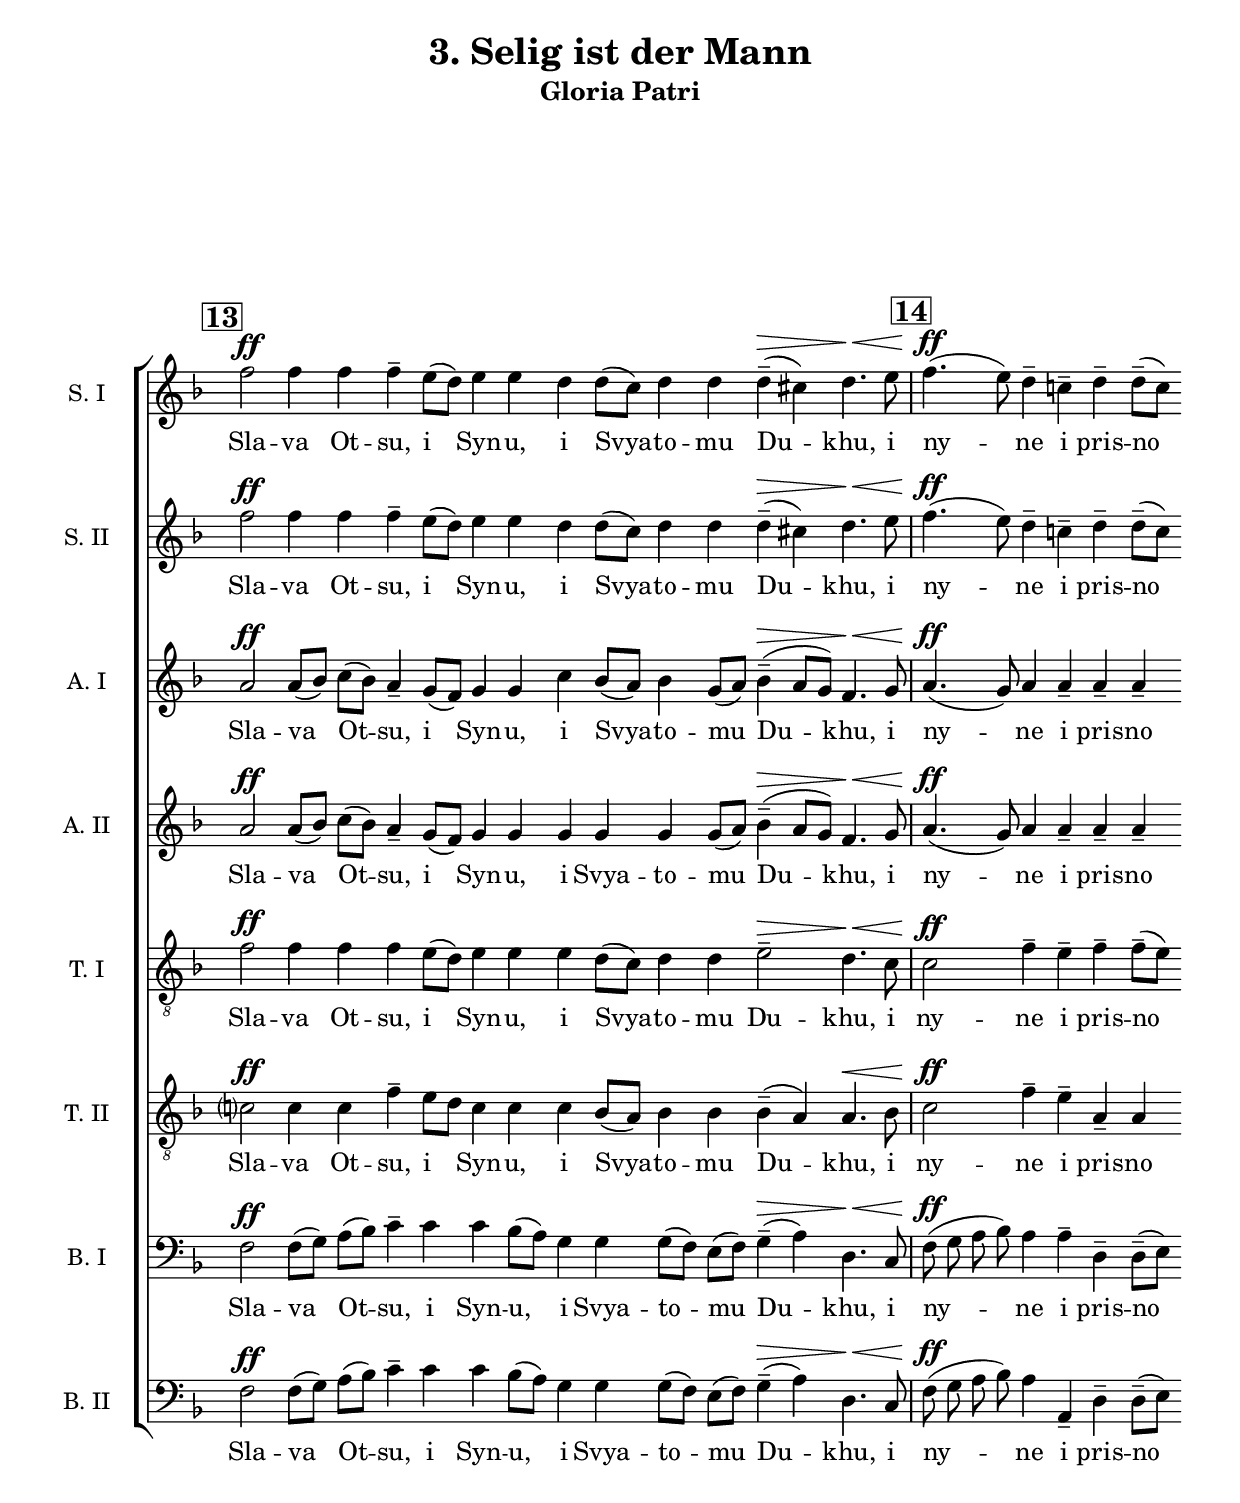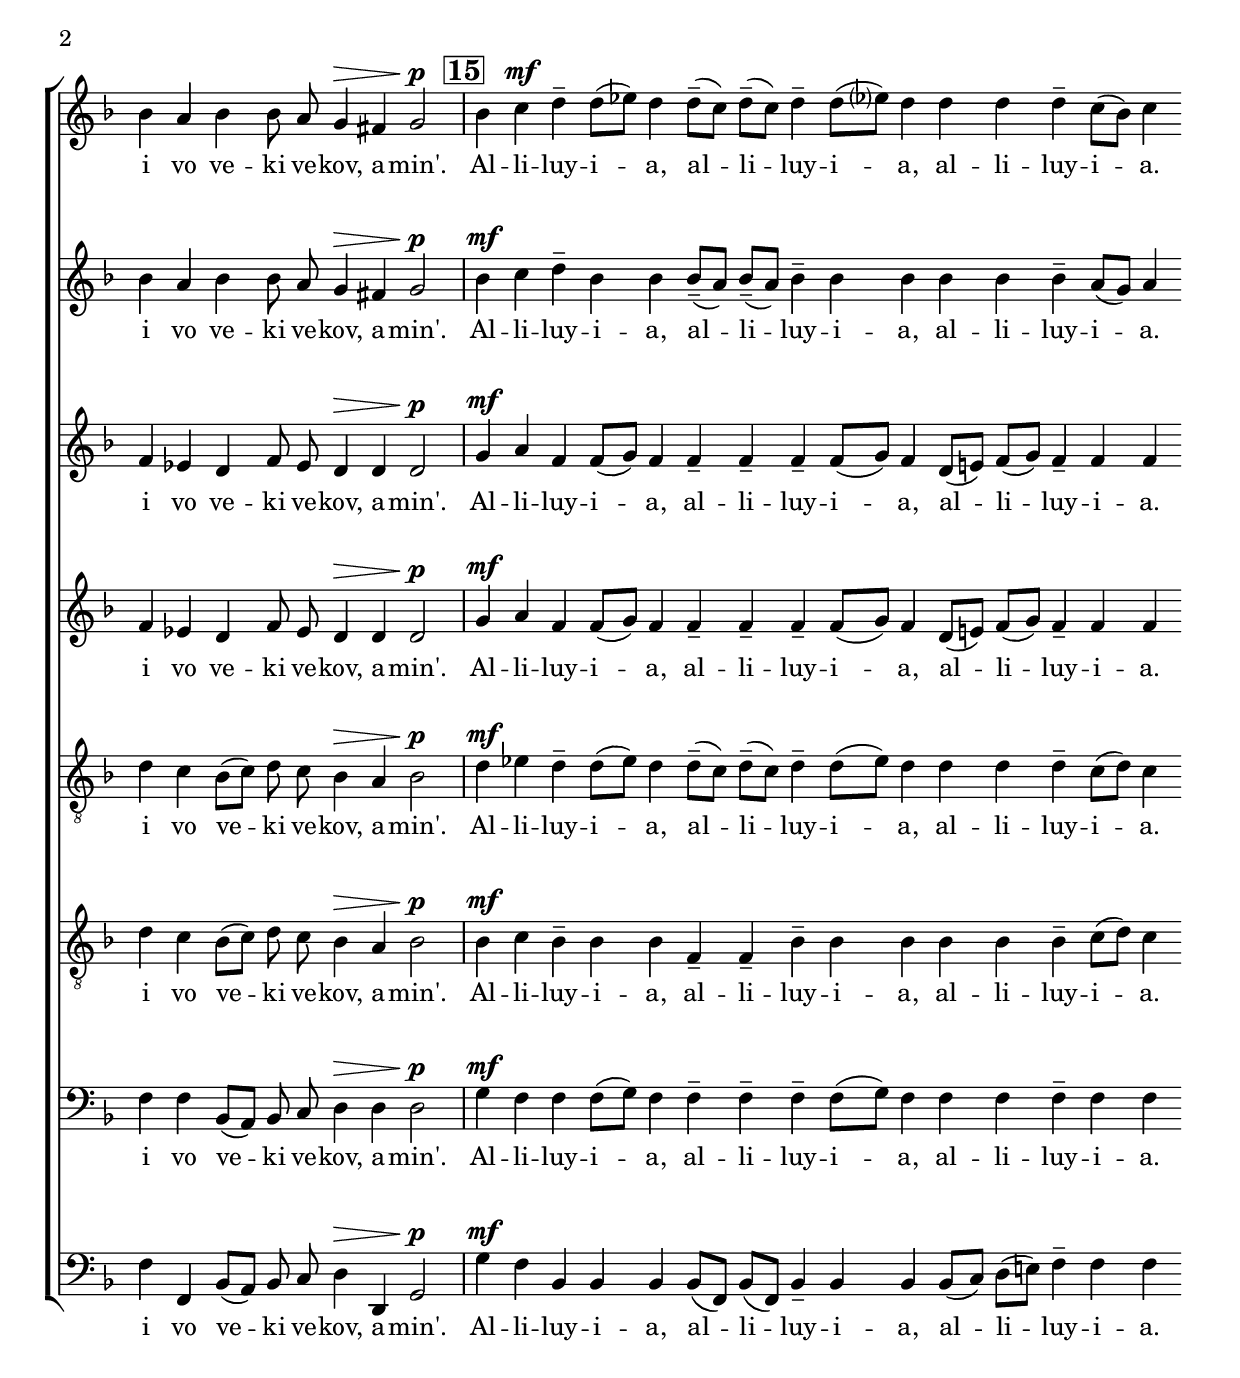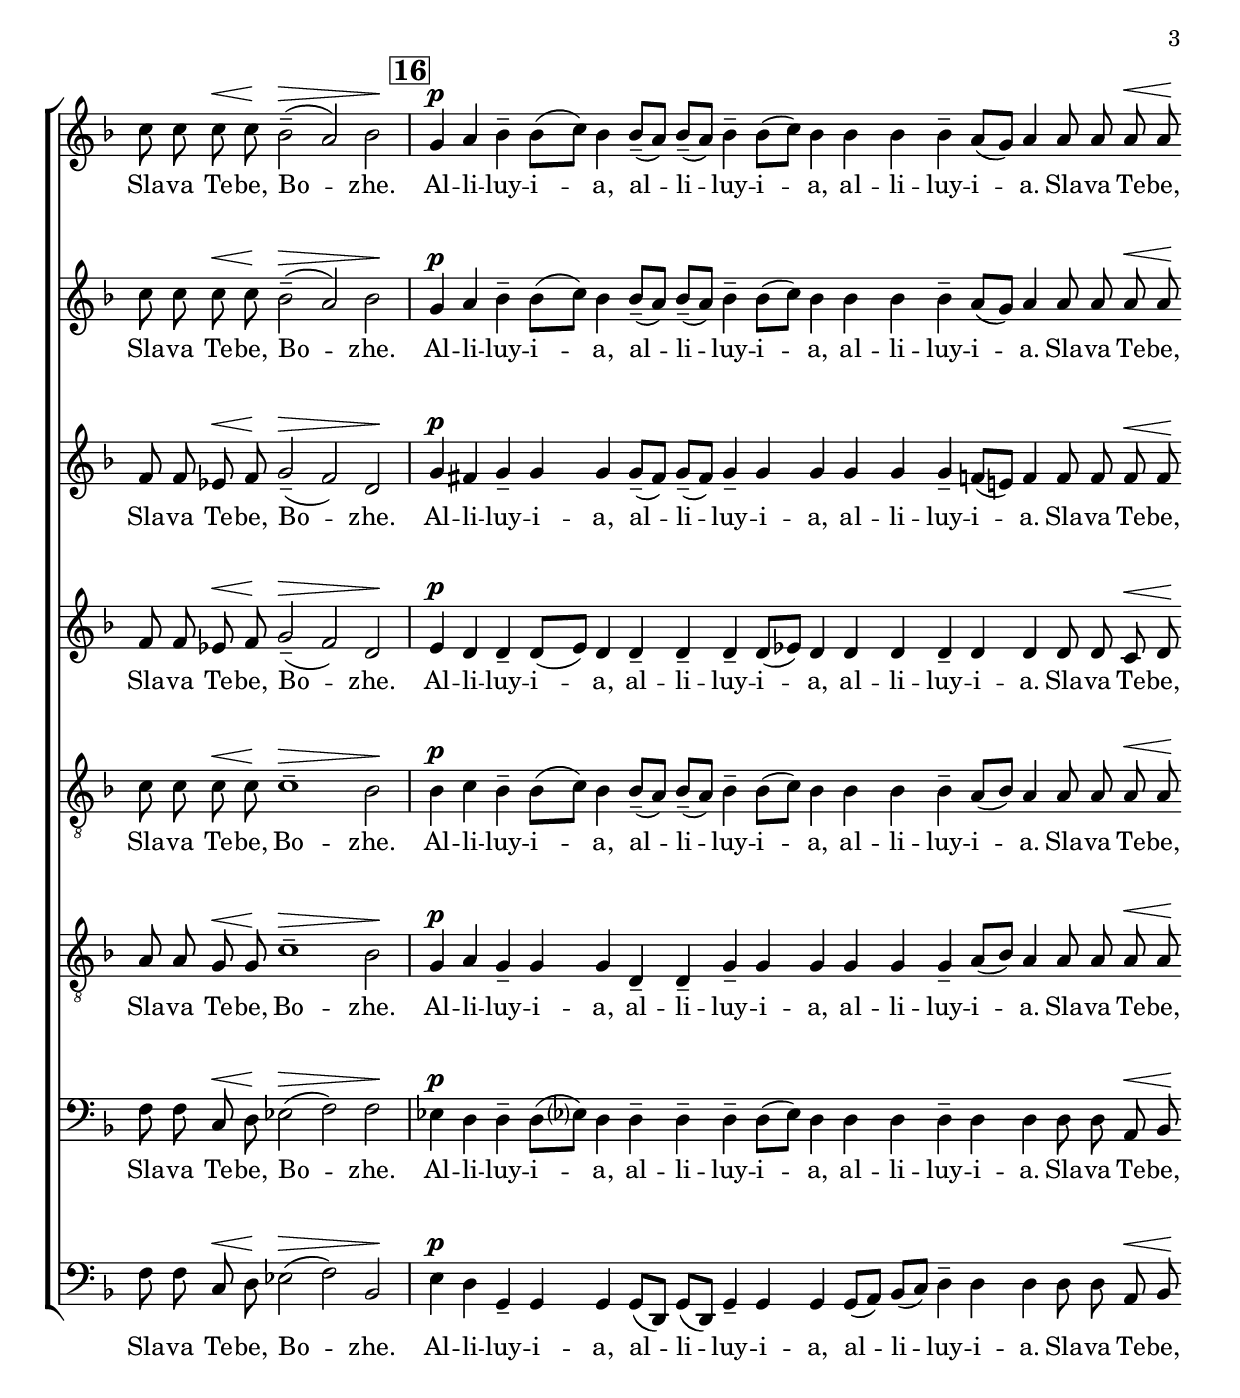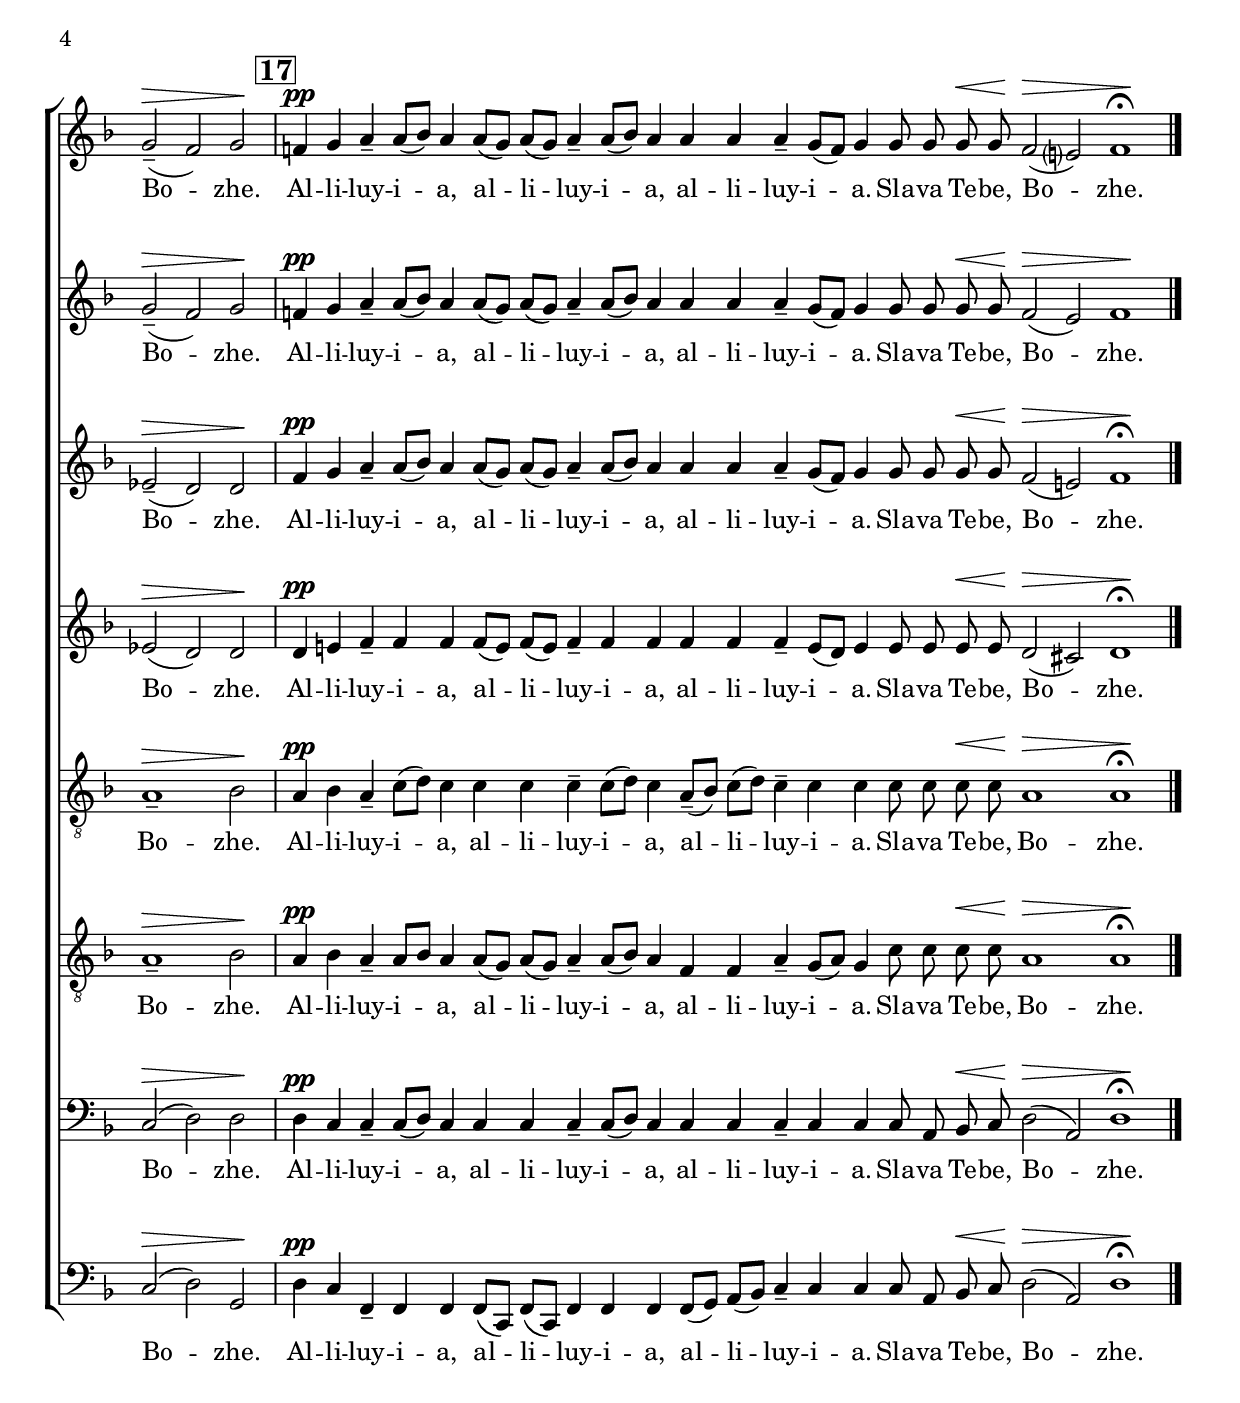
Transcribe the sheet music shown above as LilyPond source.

\version "2.16.2"

#(ly:set-option 'midi-extension "mid")

\header {
  title = "3. Selig ist der Mann"
  subtitle = "Gloria Patri"
  % Remove default LilyPond tagline
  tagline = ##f
}

obreak = { \break }

\paper {
  #(set-paper-size "a4")
}

global = {
  \key f \major
  \numericTimeSignature
  \compressFullBarRests
  \dynamicUp
  \autoBeamOff
  \cadenzaOn
  \accidentalStyle "modern-voice-cautionary"
  \override Score.TimeSignature #'stencil = ##f
  \set Score.markFormatter = #format-mark-box-numbers
}

obreak = {}

\include "articulate.ly"

sopranoOneVoiceG = \relative c'' {
  %page 5
  \mark #13
  \time 5/4  f2 \! \ff f4 f f -- \bar ""

  %page 6
  \time 3/4 e8 ( [ d ) ] e4 e \bar ""
  \time 4/4  d4 d8 [( c ]) d4 d \bar ""
  \time 4/4  d4 \> ( -- cis ) d4. \< e8 \bar "|" \mark #14
  \time 6/4  f4.( \ff  e8)  d4 -- c! -- d -- d8 ( -- [ c ) ] | % 5
  \time 3/4  bes4 a bes \bar ""
  \time 5/4  bes8 a  g4 \> fis g2  \p \bar "|" \mark #15
}

sopranoOneVerseG = \lyricmode {
  Sla -- va Ot -- "su,"
  i Syn -- "u," i Svya -- to --  mu
  Du -- "khu," i ny -- ne i pris -- no
  i vo ve -- ki ve -- "kov," a -- "min'."
}

sopranoOneVoiceH = \relative c'' {
  %page 6
  \mark #15
  \time 5/4  bes4 c4 \mf d -- d8 ( [ es ) ] d4 \bar ""
  \time 5/4  d8 [ ( -- c )] d ([ -- c )] d4 -- d8 ( [ es? ) ] d4 \bar ""
  \time 5/4  d4 d d -- c8 [( bes ]) c4 \bar ""
  \time 4/8  c8 c c \< c \bar ""
  \time 3/2   bes2  \> ( -- a ) bes \! \bar "|" \mark #16
}

sopranoOneVerseH = \lyricmode {
  Al -- li -- luy -- i -- "a,"
  al -- li -- luy -- i -- "a,"
  al -- li -- luy -- i -- "a."

  Sla -- va Te -- "be," Bo -- "zhe."
}

sopranoOneVoiceJ = \relative c'' {
  %page 7
  \mark #16
  \time 5/4  g4 \p a bes -- bes8 [( c ]) bes4 \bar ""
  \time 5/4  bes8 -- [( a ]) bes ( -- [ a ]) bes4 -- bes8 [( c ]) bes4 \bar ""
  \time 5/4  bes4 bes bes -- a8 [( g ) ] a4 \bar ""
  \time 4/8  a8 a a \< a \bar ""
  \time 3/2  g2 \> ( -- fis) g \! \bar "|" \mark #17
}

sopranoOneVerseJ = \lyricmode {
  Al -- li -- luy -- i -- "a,"
  al -- li -- luy -- i -- "a,"
  al -- li -- luy -- i -- "a."

  Sla -- va Te -- "be," Bo -- "zhe."

}


sopranoOneVoiceK = \relative c' {
  %page 7
  \mark #17
  \time 5/4   f!4 \pp g a -- a8 [( bes ]) a4 \bar ""
  \time 5/4  a8 [( g ]) a [( g ]) a4 -- a8 [( bes ]) a4\bar ""
  \time 5/4  a4 a a -- g8 [( f ]) g4 \bar ""
  \time 4/8  g8 g g \< g \bar ""
  \time 8/4  f2 \> ( e ) f1 \! \fermata\bar "|."
}

sopranoOneVerseK = \lyricmode {
  Al -- li -- luy -- i -- "a,"
  al -- li -- luy -- i -- "a,"
  al -- li -- luy -- i -- "a."

  Sla -- va Te -- "be," Bo -- "zhe."
}


sopranoOneVoice = {\sopranoOneVoiceG \sopranoOneVoiceH \sopranoOneVoiceJ \sopranoOneVoiceK}
sopranoOneVerse = {\sopranoOneVerseG \sopranoOneVerseH \sopranoOneVerseJ \sopranoOneVerseK}

sopranoTwoVoiceG = \relative c'' {
  %page 5
  \mark #13
  \time 5/4  f2 \! \ff f4 f f -- \bar ""

  %page 6
  \time 3/4 e8 ( [ d ) ] e4 e \bar ""
  \time 4/4  d4 d8 [( c ]) d4 d \bar ""
  \time 4/4  d4 \> ( -- cis ) d4. \< e8 \bar "|" \mark #14
  \time 6/4  f4.( \ff  e8)  d4 -- c! -- d -- d8 ( -- [ c ) ] | % 5
  \time 3/4  bes4 a bes \bar ""
  \time 5/4  bes8 a  g4 \> fis g2  \p \bar "|" \mark #15
}

sopranoTwoVerseG = \lyricmode {
  Sla -- va Ot -- "su,"
  i Syn -- "u," i Svya -- to --  mu
  Du -- "khu," i ny -- ne i pris -- no
  i vo ve -- ki ve -- "kov," a -- "min'."
}

sopranoTwoVoiceH = \relative c'' {
  %page 6
  \mark #15
  \time 5/4  bes4 \mf c d -- bes bes \bar ""
  \time 5/4  bes8 -- [( a ]) bes -- [( a ]) bes4 -- bes bes \bar ""
  \time 5/4  bes4 bes bes -- a8 [( g )] a4 \bar ""
  \time 4/8  c8 c c \< c \bar ""
  \time 3/2   bes2  \> ( -- a ) bes \! \bar "|" \mark #16
}

sopranoTwoVerseH = \lyricmode {
  Al -- li -- luy -- i -- "a,"
  al -- li -- luy -- i -- "a,"
  al -- li -- luy -- i -- "a."

  Sla -- va Te -- "be," Bo -- "zhe."
}

sopranoTwoVoiceJ = \relative c'' {
  %page 7
  \mark #16
  \time 5/4  g4 \p a bes -- bes8 [( c ]) bes4 \bar ""
  \time 5/4  bes8 -- [( a ]) bes ( -- [ a ]) bes4 -- bes8 [( c ]) bes4 \bar ""
  \time 5/4  bes4 bes bes -- a8 [( g ) ] a4 \bar ""
  \time 4/8  a8 a a \< a \bar ""
  \time 3/2  g2 \> ( -- fis) g \! \bar "|" \mark #17

}

sopranoTwoVerseJ = \lyricmode {
  Al -- li -- luy -- i -- "a,"
  al -- li -- luy -- i -- "a,"
  al -- li -- luy -- i -- "a."

  Sla -- va Te -- "be," Bo -- "zhe."
}


sopranoTwoVoiceK = \relative c' {
  %page 7
  \mark #17
  \time 5/4   f!4 \pp g a -- a8 [( bes ]) a4 \bar ""
  \time 5/4  a8 [( g ]) a [( g ]) a4 -- a8 [( bes ]) a4\bar ""
  \time 5/4  a4 a a -- g8 [( f ]) g4 \bar ""
  \time 4/8  g8 g g \< g \bar ""
  \time 8/4  f2 \> ( e ) f1 \! \bar "|."
}

sopranoTwoVerseK = \lyricmode {
  Al -- li -- luy -- i -- "a,"
  al -- li -- luy -- i -- "a,"
  al -- li -- luy -- i -- "a."

  Sla -- va Te -- "be," Bo -- "zhe."
}


sopranoTwoVoice = {\sopranoTwoVoiceG \sopranoTwoVoiceH \sopranoTwoVoiceJ \sopranoTwoVoiceK}
sopranoTwoVerse = {\sopranoTwoVerseG \sopranoTwoVerseH \sopranoTwoVerseJ \sopranoTwoVerseK}


altoOneVoiceG = \relative c'' {
  %page 5
  \mark #13
  \time 5/4 a2 \! \ff a8 [( bes ]) c ( [ bes ) ] a4 -- \bar ""

  %page 6
  \time 3/4 g8 ( [ f ) ] g4 g \bar ""
  \time 4/4  c4 bes8 ( [ a ) ] bes4 g8[( a]) \bar ""
  \time 4/4  bes4 \>  ( -- a8 [ g ) ] f4.  \< g8 \bar "|" \mark #14
  \time 6/4  a4.  \ff ( g8 ) a4 a -- a -- a -- \bar ""
  \time 3/4  f4 es d \bar ""
  \time 5/4  f8 es d4 \> d d2 \p \bar "|" \mark #15
}

altoOneVerseG = \lyricmode {
  Sla -- va Ot -- "su,"
  i Syn -- "u," i Svya -- to --  mu
  Du -- "khu," i ny -- ne i pris -- no
  i vo ve -- ki ve -- "kov," a -- "min'."
}

altoOneVoiceH = \relative c'' {
  %page 6
  \mark #15
  \time 5/4  g4  \mf a f f8 ( [ g ) ] f4 \bar ""
  \time 5/4  f4 -- f -- f -- f8 ( [ g ) ] f4 \bar ""
  \time 5/4  d8 ( [ e ) ] f ( [ g ) ] f4 -- f f \bar ""
  \time 4/8  f8 f es \< f \bar ""
  \time 3/2  g2 \> ( -- f ) d  \! \bar "|" \mark #16
}

altoOneVerseH = \lyricmode {
  Al -- li -- luy -- i -- "a,"
  al -- li -- luy -- i -- "a,"
  al -- li -- luy -- i -- "a."

  Sla -- va Te -- "be," Bo -- "zhe."
}

altoOneVoiceJ = \relative c'' {
  %page 6
  \mark #16
  \time 5/4  g4 \p fis g -- g g \bar ""
  \time 5/4  g8 ( -- [ fis ]) g  ( -- [ fis ) ] g4 -- g g \bar ""
  \time 5/4  g4 g g -- f8 ( [ e ) ] f4 \bar ""
  \time 4/8  f8 f f \< f \bar ""
  \time 3/2   es2 -- \> ( d ) d \! \bar "|" \mark #17
}

altoOneVerseJ = \lyricmode {
  Al -- li -- luy -- i -- "a,"
  al -- li -- luy -- i -- "a,"
  al -- li -- luy -- i -- "a."

  Sla -- va Te -- "be," Bo -- "zhe."
}


altoOneVoiceK = \relative c' {
  %page 7

  \mark #17
  \time 5/4  f4 \pp g a -- a8 ( [ bes ) ] a4 \bar ""
  \time 5/4  a8 [( g ]) a [( g ]) a4 -- a8 ( [ bes ) ] a4 \bar ""
  \time 5/4  a4 a a -- g8 [( f ]) g4 \bar ""
  \time 4/8  g8 g g\< g \bar ""
  \time 8/4  f2( \> e) f1 \! \fermata \bar "|."
}

altoOneVerseK = \lyricmode {
  Al -- li -- luy -- i -- "a,"
  al -- li -- luy -- i -- "a,"
  al -- li -- luy -- i -- "a."

  Sla -- va Te -- "be," Bo -- "zhe."

}


altoOneVoice = {\altoOneVoiceG \altoOneVoiceH \altoOneVoiceJ \altoOneVoiceK}
altoOneVerse = {\altoOneVerseG \altoOneVerseH \altoOneVerseJ \altoOneVerseK}

altoTwoVoiceG = \relative c'' {
  %page 5
  \mark #13
  \time 5/4 a2 \! \ff a8 [( bes ]) c ( [ bes ) ] a4 -- \bar ""

  %page 6
  \time 3/4 g8 ( [ f ) ] g4 g \bar ""
  \time 4/4 g4 g g g8([ a ]) \bar ""
  \time 4/4  bes4 \>  ( -- a8 [ g ) ] f4.  \< g8 \bar "|" \mark #14
  \time 6/4  a4.  \ff ( g8 ) a4 a -- a -- a -- \bar ""
  \time 3/4  f4 es d \bar ""
  \time 5/4  f8 es d4 \> d d2 \p \bar "|" \mark #15
}

altoTwoVerseG = \lyricmode {
  Sla -- va Ot -- "su,"
  i Syn -- "u," i Svya -- to --  mu
  Du -- "khu," i ny -- ne i pris -- no
  i vo ve -- ki ve -- "kov," a -- "min'."
}

altoTwoVoiceH = \relative c'' {

  %page 6
  \mark #15
  \time 5/4  g4  \mf a f f8 ( [ g ) ] f4 \bar ""
  \time 5/4  f4 -- f -- f -- f8 ( [ g ) ] f4 \bar ""
  \time 5/4  d8 ( [ e ) ] f ( [ g ) ] f4 -- f f \bar ""
  \time 4/8  f8 f es \< f \bar ""
  \time 3/2  g2 \> ( -- f ) d  \! \bar "|" \mark #16
}

altoTwoVerseH = \lyricmode {
  Al -- li -- luy -- i -- "a,"
  al -- li -- luy -- i -- "a,"
  al -- li -- luy -- i -- "a."
    Sla -- va Te -- "be," Bo -- "zhe."
}

altoTwoVoiceJ = \relative c' {
  \mark #16
  
  \time 5/4  es4 \p d d -- d8 ( [ es ) ] d4 | % 2
  \time 5/4  d4 -- d -- d -- d8 ( [ es! ) ] d4 | % 3
  \time 5/4  d4 d d -- d d | % 4
  \time 4/8  d8 d c \< d | % 5
  \time 3/2   es!2 \> ( d ) d \! \bar "|"   \mark #17
}

altoTwoVerseJ = \lyricmode {
  Al -- li -- luy -- i -- "a,"
  al -- li -- luy -- i -- "a,"
  al -- li -- luy -- i -- "a."

  Sla -- va Te -- "be," Bo -- "zhe."
}


altoTwoVoiceK = \relative c' {
  %page 7

  \mark #17
  \time 5/4   d4 \pp e f -- f f\bar ""
  \time 5/4  f8 ([ e ] ) f ([ e ]) f4 -- f f \bar ""
  \time 5/4  f4 f f -- e8 ([ d )] e4 \bar ""
  \time 4/8  e8 e e \< e \bar ""
  \time 8/4   d2 \> ( cis ) d1 \! \fermata \bar "|."
}

altoTwoVerseK = \lyricmode {
  Al -- li -- luy -- i -- "a,"
  al -- li -- luy -- i -- "a,"
  al -- li -- luy -- i -- "a."

  Sla -- va Te -- "be," Bo -- "zhe."
}


altoTwoVoice = {\altoTwoVoiceG \altoTwoVoiceH \altoTwoVoiceJ \altoTwoVoiceK}
altoTwoVerse = {\altoTwoVerseG \altoTwoVerseH \altoTwoVerseJ \altoTwoVerseK}


tenoreOneVoiceG = \relative c' {
  %page 5
  \mark #13
  \time 5/4 f2 \! \ff f4 f f \bar ""
  
  %page 6
  \time 3/4 e8 ( [ d ]) e4 e \bar ""
  \time 4/4  e4 d8[( c ]) d4 d \bar ""
  \time 4/4  e2 \>  -- d4. \<  c8 \bar "|" \mark #14
  \time 6/4  c2  \ff f4 -- e -- f -- f8 -- [( e ]) \bar ""
  \time 3/4  d4  c bes8 ( [ c ]) \bar ""
  \time 5/4  d8 c bes4 \> a bes2 \! \p \bar "|" \mark #15

}

tenoreOneVerseG = \lyricmode {
  Sla -- va Ot -- "su,"
  i Syn -- "u," i Svya -- to --  mu
  Du -- "khu," i ny -- ne i pris -- no
  i vo ve -- ki ve -- "kov," a -- "min'."
}

tenoreOneVoiceH = \relative c' {
  %page 6
  \mark #15
  \time 5/4  d4 \mf es d -- d8 ( [ es ) ] d4 \bar ""
  \time 5/4  d8 ( -- [ c ) ] d ( -- [ c ) ] d4 -- d8 ( [ es ) ] d4  \bar ""
  \time 5/4  d4 d d -- c8[( d ]) c4\bar ""
  \time 4/8  c8 c c \< c \bar ""
  \time 3/2  c1 \> -- bes2 \! \bar "|" \mark #16
}

tenoreOneVerseH = \lyricmode {
  Al -- li -- luy -- i -- "a,"
  al -- li -- luy -- i -- "a,"
  al -- li -- luy -- i -- "a."

  Sla -- va Te -- "be," Bo -- "zhe."
}

tenoreOneVoiceJ = \relative c' {
  \mark #16

  \time 5/4  bes4 \p c bes -- bes8 ( [ c ) ] bes4 \bar ""
  \time 5/4  bes8 ( -- [ a ] ) bes  ( -- [ a ) ] bes4 -- bes8 ( [ c  ) ] bes4 \bar ""
  \time 5/4  bes4 bes bes -- a8 ( [ bes ]) a4 \bar ""
  \time 4/8  a8 a a \< a \bar ""
  \time 3/2    a1 \> -- bes2 \! \bar "|" \mark #17
}

tenoreOneVerseJ = \lyricmode {
  Al -- li -- luy -- i -- "a,"
  al -- li -- luy -- i -- "a,"
  al -- li -- luy -- i -- "a."

  Sla -- va Te -- "be," Bo -- "zhe."
}


tenoreOneVoiceK = \relative c' {
  %page 7
  \mark #17
  \time 5/4  a4 \! \pp bes a -- c8[( d )] c4 | % 7
  \time 5/4  c4  c c -- c8 [( d ) ] c4 | % 8
  \time 5/4  a8 ( -- [ bes ) ] c ( [ d ) ] c4 -- c c | % 9
  \time 4/8  c8 c c \< c |
  \time 8/4  a1 \> a \! \fermata \bar "|."
}

tenoreOneVerseK = \lyricmode {
  Al -- li -- luy -- i -- "a,"
  al -- li -- luy -- i -- "a,"
  al -- li -- luy -- i -- "a."

  Sla -- va Te -- "be," Bo -- "zhe."

}


tenoreOneVoice = {\tenoreOneVoiceG \tenoreOneVoiceH \tenoreOneVoiceJ \tenoreOneVoiceK}
tenoreOneVerse = {\tenoreOneVerseG \tenoreOneVerseH \tenoreOneVerseJ \tenoreOneVerseK}

tenoreTwoVoiceG = \relative c' {
  %page 5
  \mark #13
  \time 5/4   c?2 \! \ff c4 c f -- \bar ""
  
  
  \time 3/4 e8 [ d ] c4 c | % 2
  \time 4/4  c4 bes8( [ a ] ) bes4 bes | % 3
  \time 4/4  bes4 (  -- a) a4. \< bes8 \bar "|" \mark #14
  \time 6/4  c2 \ff f4 -- e -- a, -- a | % 5
  \time 3/4  d4  c bes8 ( [ c ]) \bar ""
  \time 5/4  d8 c bes4 \> a bes2 \! \p \bar "|" \mark #15
}

tenoreTwoVerseG = \lyricmode {
  Sla -- va Ot -- "su,"
  i Syn -- "u," i Svya -- to --  mu
  Du -- "khu," i ny -- ne i pris -- no
  i vo ve -- ki ve -- "kov," a -- "min'."
}

tenoreTwoVoiceH = \relative c' {
  %page 6
  \mark #15
  \time 5/4   bes4 \mf c bes -- bes bes \bar ""
  \time 5/4  f4 -- f -- bes -- bes bes \bar ""
  \time 5/4  bes4 bes bes -- c8 ([ d )] c4 \bar ""
  \time 4/8  a8 a g \< g \bar ""
  \time 3/2  c1 \> -- bes2 \! \bar "|" \mark #16
}

tenoreTwoVerseH = \lyricmode {
  Al -- li -- luy -- i -- "a,"
  al -- li -- luy -- i -- "a,"
  al -- li -- luy -- i -- "a."

  Sla -- va Te -- "be," Bo -- "zhe."
}

tenoreTwoVoiceJ = \relative c' {
  \mark #16
  \time 5/4  g4 \p a g -- g g \bar ""
  \time 5/4  d4 -- d -- g -- g g \bar ""
  \time 5/4  g4 g g -- a8 [( bes ]) a4 \bar ""
  \time 4/8  a8 a a \< a \bar ""
  \time 3/2    a1 \> -- bes2 \! \bar "|" \mark #17
}

tenoreTwoVerseJ = \lyricmode {
  Al -- li -- luy -- i -- "a,"
  al -- li -- luy -- i -- "a,"
  al -- li -- luy -- i -- "a."

  Sla -- va Te -- "be," Bo -- "zhe."
}


tenoreTwoVoiceK = \relative c' {
  \mark #17
  \time 5/4   a4 \! \pp bes a -- a8 [ bes ] a4 | % 7
  \time 5/4  a8 [( g ]) a ( [ g ) ] a4 -- a8 ( [ bes ) ] a4 | % 8
  \time 5/4  f4 f a -- g8 ( [ a ) ] g4 | % 9
  \time 4/8  c8 c c \< c |
  \time 8/4  a1 \> a \! \fermata \bar "|."
}

tenoreTwoVerseK = \lyricmode {
  Al -- li -- luy -- i -- "a,"
  al -- li -- luy -- i -- "a,"
  al -- li -- luy -- i -- "a."

  Sla -- va Te -- "be," Bo -- "zhe."

}


tenoreTwoVoice = {\tenoreTwoVoiceG \tenoreTwoVoiceH \tenoreTwoVoiceJ \tenoreTwoVoiceK}
tenoreTwoVerse = {\tenoreTwoVerseG \tenoreTwoVerseH \tenoreTwoVerseJ \tenoreTwoVerseK}


bassoOneVoiceG = \relative c {
  %page 5
  \mark #13
  \time 5/4    f2  \ff f8 ( [ g ) ] a ( [ bes ) ] c4 -- \bar ""
  
  %page 6
  \time 3/4 c4 c bes8 [( a ]) \bar ""
  \time 4/4  g4 g g8 ( [ f ) ] e [( f  ]) \bar ""
  \time 4/4  g4 \>  ( -- a ) d,4. \< c8  \bar "|" \mark #14
  \time 6/4  f8 \ff ( g a bes ) a4 a -- d, -- d8 -- [( e]) \bar ""
  \time 3/4  f4 f bes,8 [( a ]) \bar ""
  \time 5/4  bes8 c d4 \> d d2 \! \p \bar "|" \mark #15
}

bassoOneVerseG = \lyricmode {
  Sla -- va Ot -- "su,"
  i Syn -- "u," i Svya -- to --  mu
  Du -- "khu," i ny -- ne i pris -- no
  i vo ve -- ki ve -- "kov," a -- "min'."
}

bassoOneVoiceH = \relative c' {
  %page 6
  \mark #15
  \time 5/4  g4 \mf  f4  f f8 [( g ) ] f4 \bar ""
  \time 5/4  f4 -- f -- f -- f8 ( [ g ) ] f4 \bar ""
  \time 5/4  f4 f f -- f f \bar ""
  \time 4/8  f8 f c \< d \bar ""
  \time 3/2  es2 (\> f) f \! \bar "|" \mark #16
}

bassoOneVerseH = \lyricmode {
  Al -- li -- luy -- i -- "a,"
  al -- li -- luy -- i -- "a,"
  al -- li -- luy -- i -- "a."

  Sla -- va Te -- "be," Bo -- "zhe."
}

bassoOneVoiceJ = \relative c {
  %page 7
  
  \mark #16
  \time 5/4  es!4 \p d d -- d8 ( [ es? ) ] d4 \bar ""
  \time 5/4  d4 -- d -- d -- d8 ( [ es ) ] d4 \bar ""
  \time 5/4  d4 d d -- d d \bar ""
  \time 4/8  d8 d a \< bes \bar ""
  \time 3/2  c2  \> ( d )  d  \! \bar "|" \mark #17
}

bassoOneVerseJ = \lyricmode {
  Al -- li -- luy -- i -- "a,"
  al -- li -- luy -- i -- "a,"
  al -- li -- luy -- i -- "a."

  Sla -- va Te -- "be," Bo -- "zhe."
}


bassoOneVoiceK = \relative c {
  %page 7
  \mark #17
  \time 5/4  d4 \pp c c -- c8 [( d ) ] c4 | % 7
  \time 5/4  c4  c c -- c8 [( d ) ] c4 | % 8
  \time 5/4  c4 c c -- c c | % 9
  \time 4/8  c8 a bes \< c |
  \time 8/4   d2( \> a ) d1 \! \fermata \bar "|."
}

bassoOneVerseK = \lyricmode {
  Al -- li -- luy -- i -- "a,"
  al -- li -- luy -- i -- "a,"
  al -- li -- luy -- i -- "a."

  Sla -- va Te -- "be," Bo -- "zhe."

}


bassoOneVoice = {\bassoOneVoiceG \bassoOneVoiceH \bassoOneVoiceJ \bassoOneVoiceK}
bassoOneVerse = {\bassoOneVerseG \bassoOneVerseH \bassoOneVerseJ \bassoOneVerseK}

bassoTwoVoiceG = \relative c {
  \mark #13
  \time 5/4    f2  \ff f8 ( [ g ) ] a ( [ bes ) ] c4 -- \bar ""

  %page 6
  \time 3/4 c4 c bes8 [( a ]) \bar ""
  \time 4/4  g4 g g8 ( [ f ) ] e [( f  ]) \bar ""
  \time 4/4  g4 \>  ( -- a ) d,4. \< c8  \bar "|" \mark #14
  \time 6/4  f8 \ff ( g a bes ) a4 a, -- d -- d8 -- [( e]) \bar ""
  \time 3/4  f4 f, bes8 [( a ]) \bar ""
  \time 5/4  bes8 c d4 \> d, g2 \! \p \bar "|" \mark #15
}

bassoTwoVerseG = \lyricmode {
  Sla -- va Ot -- "su,"
  i Syn -- "u," i Svya -- to --  mu
  Du -- "khu," i ny -- ne i pris -- no
  i vo ve -- ki ve -- "kov," a -- "min'."
}

bassoTwoVoiceH = \relative c' {
  %page 6
  \mark #15
  \time 5/4  g4 \mf f bes, bes bes \bar ""
  \time 5/4  bes8 [( f  ]) bes [( f ) ] bes4 -- bes bes \bar ""
  \time 5/4  bes8 ( [ c ) ] d ( [ e! ) ] f4 -- f f \bar ""
  \time 4/8  f8 f c \< d \bar ""
  \time 3/2  es2 (\> f) bes, \! \bar "|" \mark #16
}

bassoTwoVerseH = \lyricmode {

  Al -- li -- luy -- i -- "a,"
  al -- li -- luy -- i -- "a,"
  al -- li -- luy -- i -- "a."

  Sla -- va Te -- "be," Bo -- "zhe."

}

bassoTwoVoiceJ = \relative c {
  %page 7
  \mark #16
  \time 5/4  es4 \p d g, -- g g \bar ""
  \time 5/4  g8 [( d ) ] g [( d ) ] g4 -- g g \bar ""
  \time 5/4  g8 ( [ a ) ] bes ( [ c ) ] d4 -- d d \bar ""
  \time 4/8  d8 d a \< bes \bar ""
  \time 3/2   c2( \! \> d) g, \!  \bar "|" \mark #17
}

bassoTwoVerseJ = \lyricmode {
  Al -- li -- luy -- i -- "a,"
  al -- li -- luy -- i -- "a,"
  al -- li -- luy -- i -- "a."

  Sla -- va Te -- "be," Bo -- "zhe."
}


bassoTwoVoiceK = \relative c {
  %page 7
  \mark #17
  \time 5/4  d4 \pp c f, -- f f \bar ""
  \time 5/4  f8 [( c  ]) f [( c ) ] f4 f f \bar ""
  \time 5/4  f8 ( [ g ) ] a ( [ bes ) ] c4 -- c c \bar ""
  \time 4/8  c8 a bes \< c \bar ""
  \time 8/4   d2( \> a ) d1 \! \fermata \bar "|."
}

bassoTwoVerseK = \lyricmode {
  Al -- li -- luy -- i -- "a,"
  al -- li -- luy -- i -- "a,"
  al -- li -- luy -- i -- "a."

  Sla -- va Te -- "be," Bo -- "zhe."

}


bassoTwoVoice = {\bassoTwoVoiceG \bassoTwoVoiceH \bassoTwoVoiceJ \bassoTwoVoiceK}
bassoTwoVerse = {\bassoTwoVerseG \bassoTwoVerseH \bassoTwoVerseJ \bassoTwoVerseK}






%%% ------ Print Score
\score {

  \new ChoirStaff   <<

    \new Staff \with {
      instrumentName = "S. I"
    } { \global \sopranoOneVoice }
    \addlyrics { \sopranoOneVerse }
    \new Staff \with {
      instrumentName = "S. II"
    } { \global \sopranoTwoVoice }
    \addlyrics { \sopranoTwoVerse }

    \new Staff \with {
      instrumentName = "A. I"
    } {  \global \altoOneVoice}
    \addlyrics { \altoOneVerse }
    \new Staff \with {
      instrumentName = "A. II"
    } {  \global \altoTwoVoice }
    \addlyrics { \altoTwoVerse }

    \new Staff \with {
      instrumentName = "T. I"
    } { \global \clef "treble_8" \tenoreOneVoice }
    \addlyrics { \tenoreOneVerse }
    \new Staff \with {
      instrumentName = "T. II"
    } { \global \clef "treble_8" \tenoreTwoVoice }
    \addlyrics { \tenoreTwoVerse }

    \new Staff \with {
      instrumentName = "B. I"
    } {\global \clef bass \bassoOneVoice }
    \addlyrics { \bassoOneVerse }
    \new Staff \with {
      instrumentName = "B. II"
    } {\global \clef bass \bassoTwoVoice }
    \addlyrics { \bassoTwoVerse }
  >>



  \layout { }
}

%%% ------ Midi Score


\score {
  <<
    \articulate
    <<
      \new Staff = "S 1" \sopranoOneVoice
      \new Staff = "S 2" \sopranoTwoVoice
      \new Staff = "A 1" \altoOneVoice
      \new Staff = "A 2" \altoTwoVoice
      \new Staff = "T 1" \tenoreOneVoice
      \new Staff = "T 2" \tenoreTwoVoice
      \new Staff = "B 1" \bassoOneVoice
      \new Staff = "B 2" \bassoTwoVoice

      \new Staff = "Female"   {
        <<
          \sopranoOneVoice \\
          \sopranoTwoVoice \\
          \altoOneVoice \\
          \altoTwoVoice
        >>
      }

      \new Staff = "FemaleViolin"   {
        <<
          \sopranoOneVoice \\
          \sopranoTwoVoice \\
          \altoOneVoice \\
          \altoTwoVoice
        >>
      }
      \new Staff = "Male"   {
        <<
          \tenoreOneVoice \\
          \tenoreTwoVoice \\
          \bassoOneVoice \\
          \bassoTwoVoice \\
        >>
      }
      \new Staff = "SubBass" \bassoTwoVoice
    >>
  >>
  \midi {
    \tempo 4=84
  }
}



